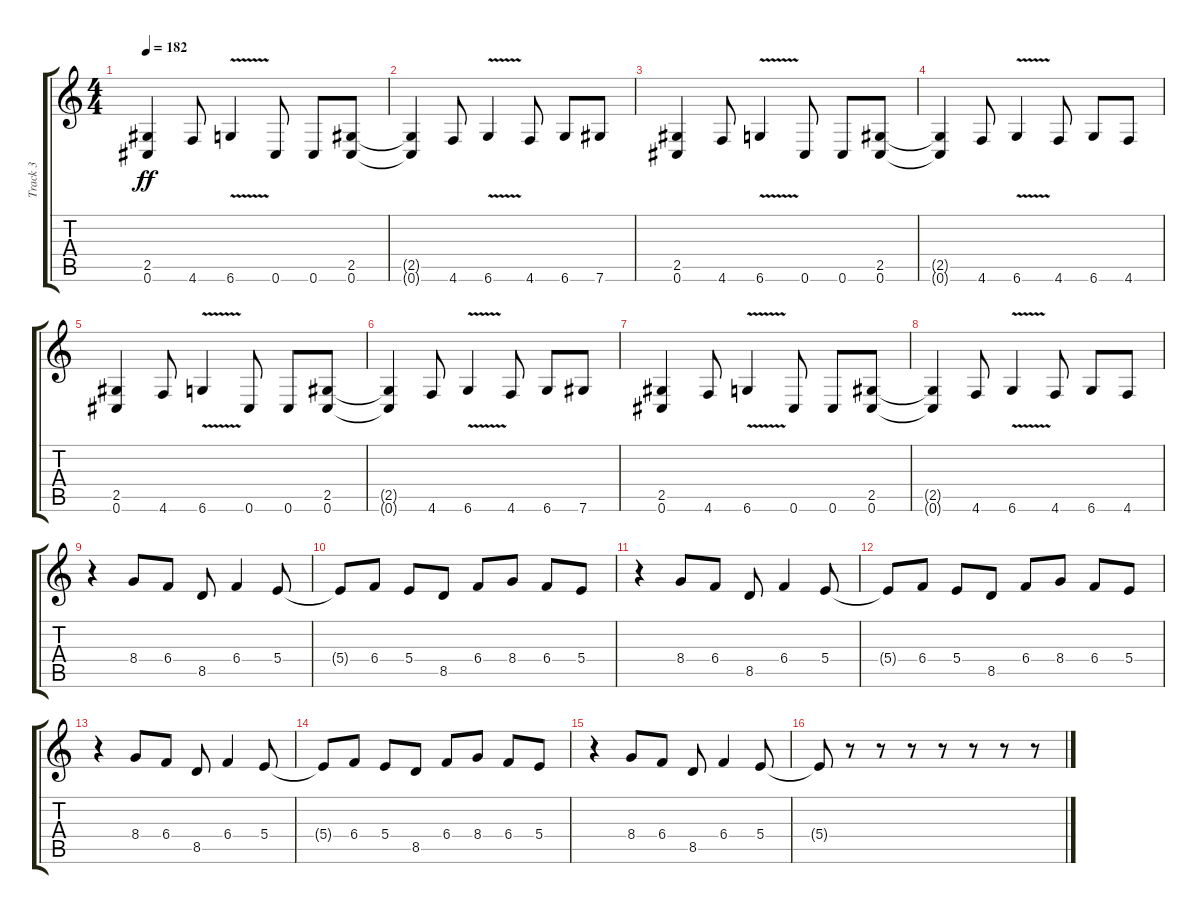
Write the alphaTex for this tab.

\track ("Track 3" "Track 3") {instrument distortionguitar}
\staff {score tabs}
\tuning (Db4 Ab3 E3 B2 Gb2 Db2) {hide}
\ts (4 4)
\tempo 182
\clef g2
\ks c
(2.5 0.6).4{dy ff} 4.6.8 6.6{v}.4 0.6.8 0.6.8 (2.5 0.6).8 |
(2.5{t} 0.6{t}).4 4.6.8 6.6{v}.4 4.6.8 6.6.8 7.6.8 |
(2.5 0.6).4 4.6.8 6.6{v}.4 0.6.8 0.6.8 (2.5 0.6).8 |
(2.5{t} 0.6{t}).4 4.6.8 6.6{v}.4 4.6.8 6.6.8 4.6.8 |
(2.5 0.6).4 4.6.8 6.6{v}.4 0.6.8 0.6.8 (2.5 0.6).8 |
(2.5{t} 0.6{t}).4 4.6.8 6.6{v}.4 4.6.8 6.6.8 7.6.8 |
(2.5 0.6).4 4.6.8 6.6{v}.4 0.6.8 0.6.8 (2.5 0.6).8 |
(2.5{t} 0.6{t}).4 4.6.8 6.6{v}.4 4.6.8 6.6.8 4.6.8 |
r.4{balance 8} 8.4.8 6.4.8 8.5.8 6.4.4 5.4.8 |
5.4{t}.8 6.4.8 5.4.8 8.5.8 6.4.8 8.4.8 6.4.8 5.4.8 |
r.4 8.4.8 6.4.8 8.5.8 6.4.4 5.4.8 |
5.4{t}.8 6.4.8 5.4.8 8.5.8 6.4.8 8.4.8 6.4.8 5.4.8 |
r.4 8.4.8 6.4.8 8.5.8 6.4.4 5.4.8 |
5.4{t}.8 6.4.8 5.4.8 8.5.8 6.4.8 8.4.8 6.4.8 5.4.8 |
r.4 8.4.8 6.4.8 8.5.8 6.4.4 5.4.8 |
5.4{t}.8 r.8 r.8 r.8 r.8 r.8 r.8 r.8
